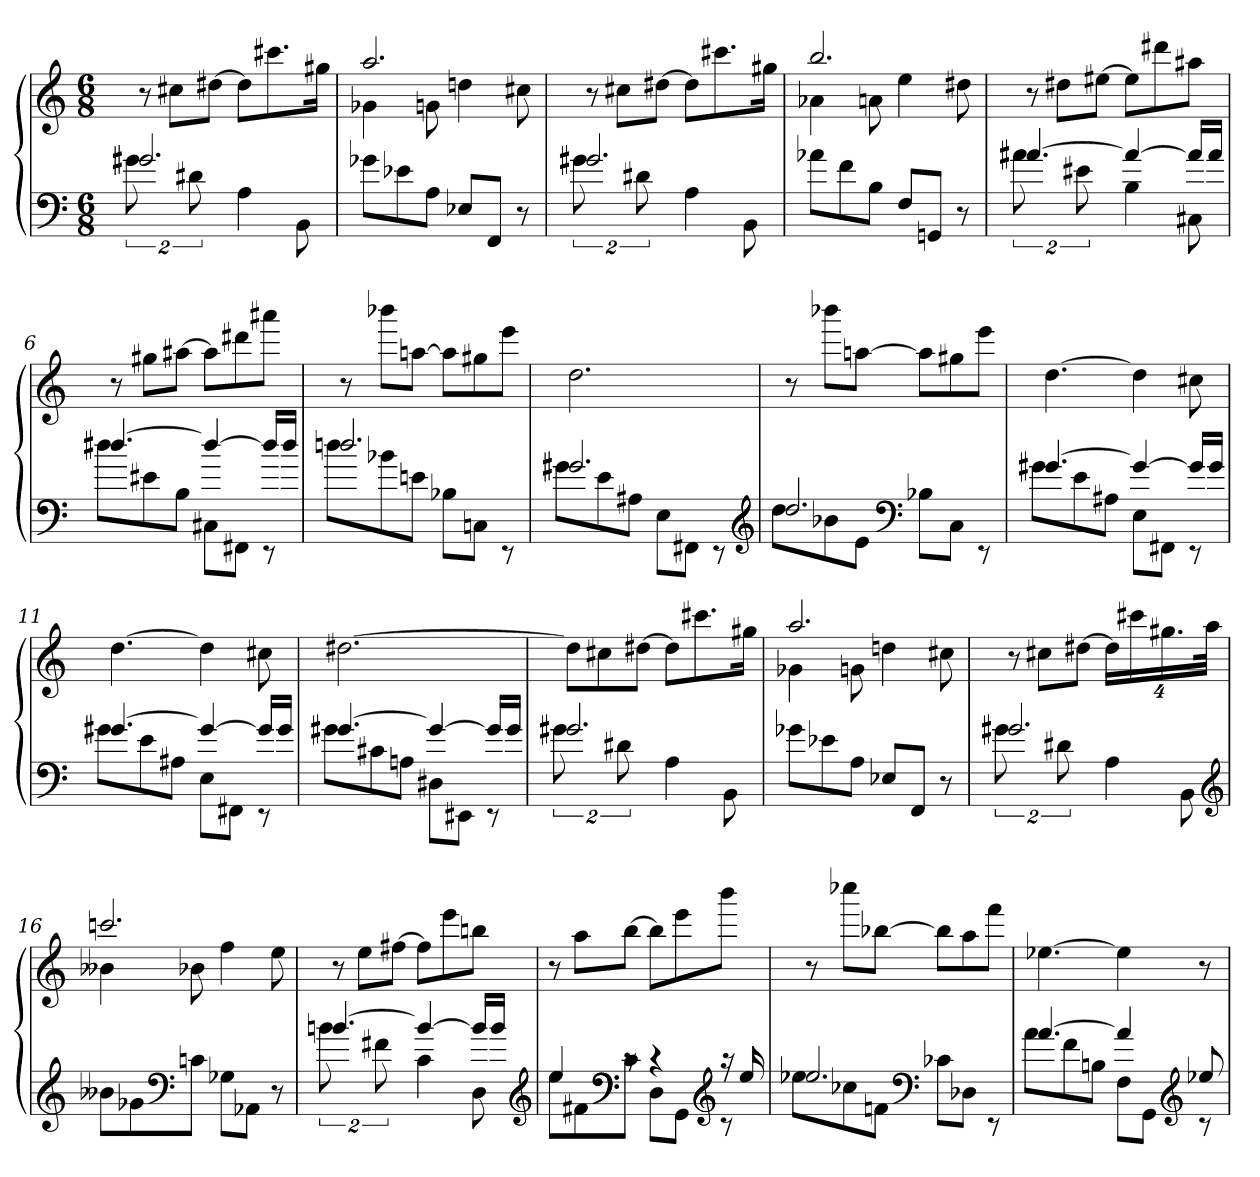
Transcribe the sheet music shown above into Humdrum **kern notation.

**kern	**kern
*part1	*part1
*staff2	*staff1
*clefF4	*clefG2
*k[]	*k[]
*M6/8	*M6/8
=1	=1
*^	*
2.g#X	16%3g#X	8r
.	.	8cc#XL
.	16%3d#X	.
.	.	[8dd#XJ
.	4A	8dd#L]
.	.	8.ccc#X
.	8BB	.
.	.	16gg#XJk
*v	*v	*
=2	=2
*	*^
8g-XL	2.aa	4g-X
8e-X	.	.
8AJ	.	8gn
8E-XL	.	4ddn
8FFJ	.	.
8r	.	8cc#X
*	*v	*v
=3	=3
*^	*
2.g#X	16%3g#X	8r
.	.	8cc#XL
.	16%3d#X	.
.	.	[8dd#XJ
.	4A	8dd#L]
.	.	8.ccc#X
.	8BB	.
.	.	16gg#XJk
*v	*v	*
=4	=4
*	*^
8a-XL	2.bb	4a-X
8f	.	.
8BJ	.	8an
8FL	.	4ee
8GGnJ	.	.
8r	.	8dd#X
*	*v	*v
=5	=5
*^	*
[4.a#X	16%3a#X	8r
.	.	8dd#XL
.	16%3e#X	.
.	.	[8ee#XJ
4a#_	4B	8ee#L]
.	.	8ddd#X
16a#LL]	8C#X	8aa#XJ
16a#JJ	.	.
=6	=6	=6
[4.dd#X	8dd#XL	8r
.	8e#X	8gg#XL
.	8BJ	[8aa#XJ
4dd#_	8C#XL	8aa#L]
.	8FF#XJ	8ddd#X
16dd#LL]	8rEE	8aaa#XJ
16dd#JJ	.	.
=7	=7	=7
2.dd	8ddnL	8r
.	8b-X	8bbb-XL
.	8enJ	[8aanJ
.	8B-XL	8aaL]
.	8CnJ	8gg#X
.	8rEE	8eeeJ
=8	=8	=8
2.g#X	8g#XL	2.dd
.	8e	.
.	8A#XJ	.
.	8EL	.
.	8FF#XJ	.
.	8rEE	.
*clefG2	*	*
=9	=9	=9
2.dd	8ddL	8r
.	8b-X	8bbb-XL
.	8eJ	[8aanJ
*clefF4	*	*
.	8B-XL	8aaL]
.	8CJ	8gg#X
.	8rEE	8eeeJ
=10	=10	=10
[4.g#X	8g#XL	[4.dd
.	8e	.
.	8A#XJ	.
4g#_	8EL	4dd]
.	8FF#XJ	.
16g#LL]	8rEE	8cc#X
16g#JJ	.	.
=11	=11	=11
[4.g#X	8g#XL	[4.dd
.	8e	.
.	8A#XJ	.
4g#_	8EL	4dd]
.	8FF#XJ	.
16g#LL]	8rEE	8cc#X
16g#JJ	.	.
=12	=12	=12
[4.g#X	8g#XL	[2.dd#X
.	8c#X	.
.	8AnJ	.
4g#_	8D#XL	.
.	8EE#XJ	.
16g#LL]	8rEE	.
16g#JJ	.	.
=13	=13	=13
2.g#X	16%3g#X	8dd#L]
.	.	8cc#X
.	16%3d#X	.
.	.	[8dd#XJ
.	4A	8dd#L]
.	.	8.ccc#X
.	8BB	.
.	.	16gg#XJk
*v	*v	*
=14	=14
*	*^
8g-XL	2.aa	4g-X
8e-X	.	.
8AJ	.	8gn
8E-XL	.	4ddn
8FFJ	.	.
8r	.	8cc#X
*	*v	*v
=15	=15
*^	*
2.g#X	16%3g#X	8r
.	.	8cc#XL
.	16%3d#X	.
.	.	[8dd#XJ
.	4A	32%3dd#LL]
.	.	32%3ccc#X
.	.	32%3.gg#X
.	8BB	.
.	.	64%3aaJJk
*v	*v	*
*clefG2	*
=16	=16
*	*^
8b--XL	2.cccn	4b--X
8g-X	.	.
*clefF4	*	*
8cnJ	.	8b-X
8G-XL	.	4ff
8AA-XJ	.	.
8r	.	8ee
*	*v	*v
=17	=17
*^	*
[4.bn	16%3b	8r
.	.	8eeL
.	16%3f#X	.
.	.	[8ff#XJ
4b_	4c	8ff#L]
.	.	8eee
16bLL]	8D	8bbnJ
16bJJ	.	.
*clefG2	*	*
=18	=18	=18
4ee	8eeL	8r
.	8f#X	8aaL
*clefF4	*	*
8rc	8cJ	[8bbJ
4rc	8DL	8bbL]
.	8GGJ	8eee
*clefG2	*	*
16raa	8rc	8bbbJ
16ee	.	.
=19	=19	=19
2.ee-X	8ee-XL	8r
.	8cc-X	8cccc-XL
.	8fnJ	[8bb-XJ
*clefF4	*	*
.	8c-XL	8bb-L]
.	8D-XJ	8aa
.	8rEE	8fffJ
=20	=20	=20
[4.a	8aL	[4.ee-X
.	8f	.
.	8BnJ	.
4a]	8FL	4ee-]
.	8GGJ	.
*clefG2	*	*
8ee-X	8rc	8r
*v	*v	*
=	=
*-	*-
